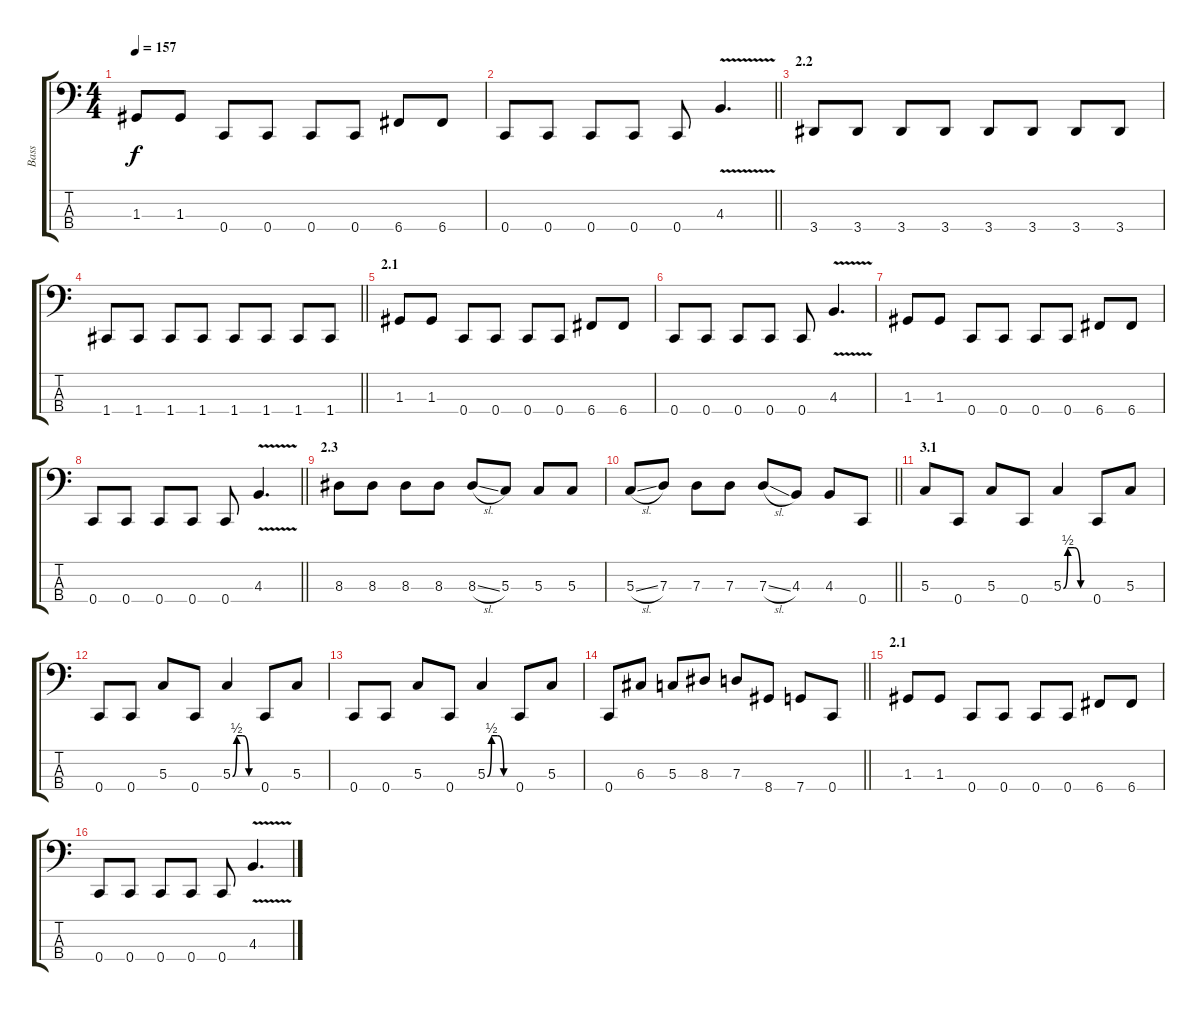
\track ("Bass" "Bass") {instrument electricbassfinger}
\staff {score tabs}
\tuning (F2 C2 G1 C1) {hide}
\ts (4 4)
\tempo 157
\clef f4
\ks c
1.3.8{dy f} 1.3.8 0.4.8 0.4.8 0.4.8 0.4.8 6.4.8 6.4.8 |
\barLineRight lightlight
0.4.8 0.4.8 0.4.8 0.4.8 0.4.8 4.3{v}.4{d} |
\section ("" "2.2")
3.4.8 3.4.8 3.4.8 3.4.8 3.4.8 3.4.8 3.4.8 3.4.8 |
\barLineRight lightlight
1.4.8 1.4.8 1.4.8 1.4.8 1.4.8 1.4.8 1.4.8 1.4.8 |
\section ("" "2.1")
1.3.8 1.3.8 0.4.8 0.4.8 0.4.8 0.4.8 6.4.8 6.4.8 |
0.4.8 0.4.8 0.4.8 0.4.8 0.4.8 4.3{v}.4{d} |
1.3.8 1.3.8 0.4.8 0.4.8 0.4.8 0.4.8 6.4.8 6.4.8 |
\barLineRight lightlight
0.4.8 0.4.8 0.4.8 0.4.8 0.4.8 4.3{v}.4{d} |
\section ("" "2.3")
8.3.8 8.3.8 8.3.8 8.3.8 8.3{sl}.8 5.3.8 5.3.8 5.3.8 |
\barLineRight lightlight
5.3{sl}.8 7.3.8 7.3.8 7.3.8 7.3{sl}.8 4.3.8 4.3.8 0.4.8 |
\section ("" "3.1")
5.3.8 0.4.8 5.3.8 0.4.8 5.3{be (custom 0 0 10 2 25 2 40 0 60 0)}.4 0.4.8 5.3.8 |
0.4.8 0.4.8 5.3.8 0.4.8 5.3{be (custom 0 0 10 2 25 2 40 0 60 0)}.4 0.4.8 5.3.8 |
0.4.8 0.4.8 5.3.8 0.4.8 5.3{be (custom 0 0 10 2 25 2 40 0 60 0)}.4 0.4.8 5.3.8 |
\barLineRight lightlight
0.4.8 6.3.8 5.3.8 8.3.8 7.3.8 8.4.8 7.4.8 0.4.8 |
\section ("" "2.1")
1.3.8 1.3.8 0.4.8 0.4.8 0.4.8 0.4.8 6.4.8 6.4.8 |
0.4.8 0.4.8 0.4.8 0.4.8 0.4.8 4.3{v}.4{d}
